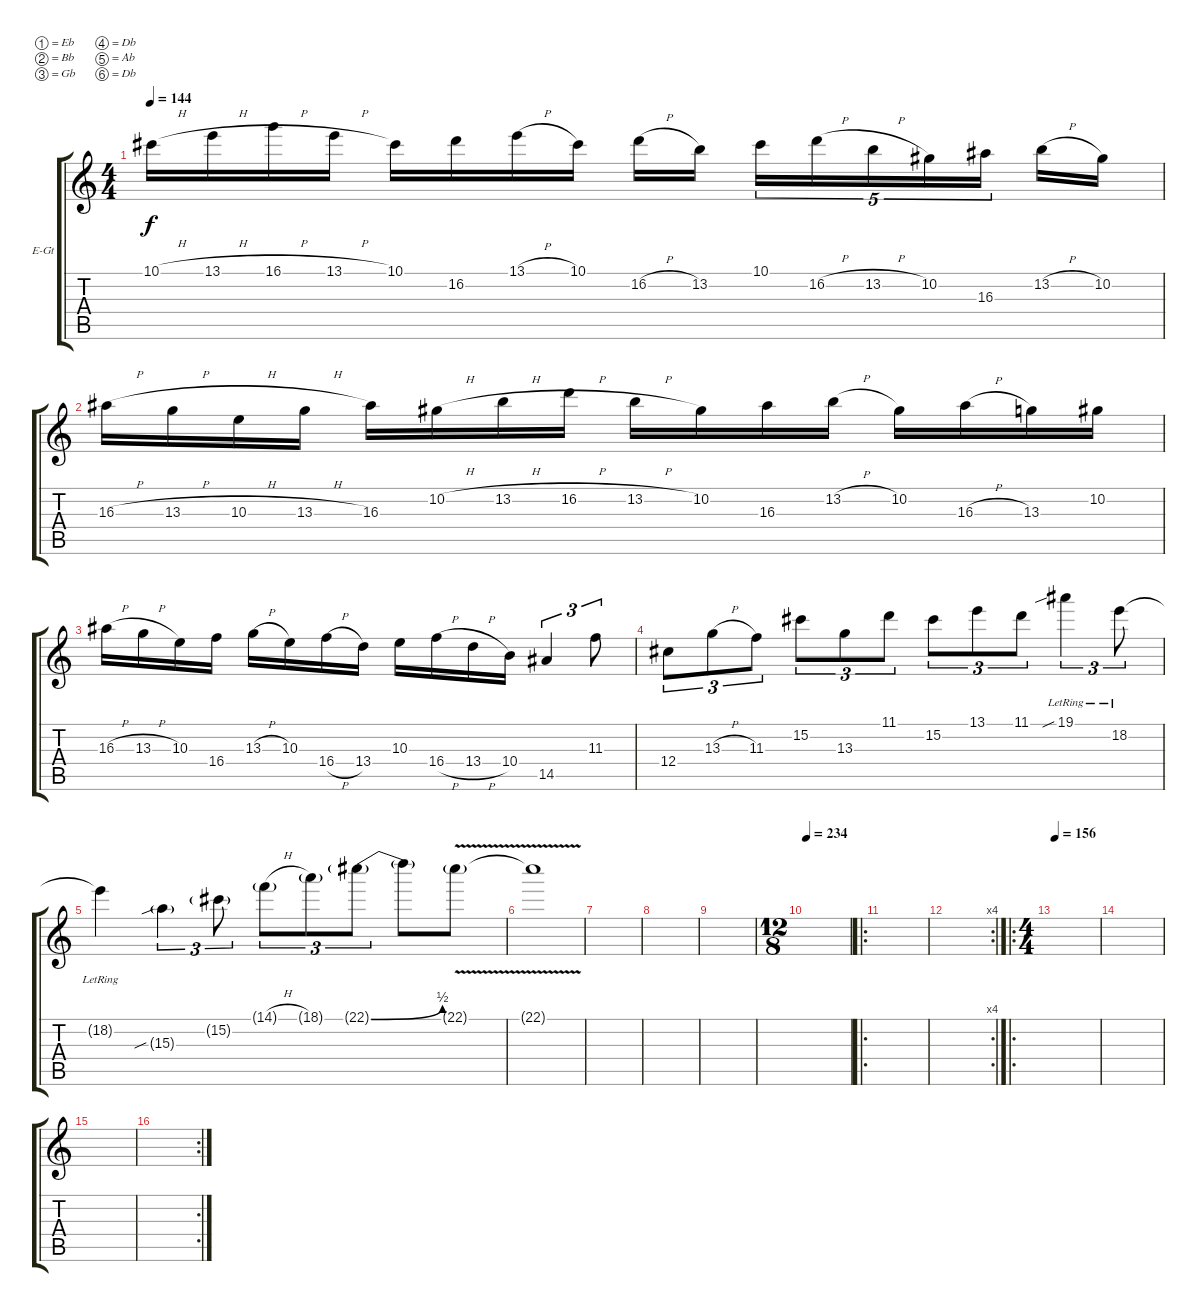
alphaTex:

\defaultSystemsLayout 4
\bracketExtendMode groupsimilarinstruments
\firstSystemTrackNameOrientation horizontal
\otherSystemsTrackNameOrientation horizontal
\track ("Daniel Mongrain" "E-Gt") {instrument distortionguitar}
\staff {score tabs}
\tuning (Eb4 Bb3 Gb3 Db3 Ab2 Db2)
\ts (4 4)
\tempo 144
\clef g2
\ks c
10.1{h}.16{dy f} 13.1{h}.16 16.1{h}.16 13.1{h}.16 10.1.16 16.2.16 13.1{h}.16 10.1.16 16.2{h}.16 13.2.16 10.1.16{tu (5 4)} 16.2{h}.16{tu (5 4)} 13.2{h}.16{tu (5 4)} 10.2.16{tu (5 4)} 16.3.16{tu (5 4)} 13.2{h}.16 10.2.16 |
16.3{h}.16 13.3{h}.16 10.3{h}.16 13.3{h}.16 16.3.16 10.2{h}.16 13.2{h}.16 16.2{h}.16 13.2{h}.16 10.2.16 16.3.16 13.2{h}.16 10.2.16 16.3{h}.16 13.3.16 10.2.16 |
16.3{h}.16 13.3{h}.16 10.3.16 16.4.16 13.3{h}.16 10.3.16 16.4{h}.16 13.4.16 10.3.16 16.4{h}.16 13.4{h}.16 10.4.16 14.5.4{tu (3 2)} 11.3.8{tu (3 2)} |
12.4.8{tu (3 2)} 13.3{h}.8{tu (3 2)} 11.3.8{tu (3 2)} 15.2.8{tu (3 2)} 13.3.8{tu (3 2)} 11.1.8{tu (3 2)} 15.2.8{tu (3 2)} 13.1.8{tu (3 2)} 11.1.8{tu (3 2)} 19.1{sib lr}.4{tu (3 2)} 18.2{lr}.8{tu (3 2)} |
18.2{lr t}.4 15.3{sib g}.4{tu (3 2)} 15.2{g}.8{tu (3 2)} 14.1{h g}.8{tu (3 2)} 18.1{g}.8{tu (3 2)} 22.1{be (bend 0 0 14.399999999999999 2) g}.8{tu (3 2)} 22.1{g t}.8 22.1{v g}.8 |
22.1{v t}.1 |
|
|
|
\ts (12 8)
\tempo 234
|
\ro
|
\rc 4
|
\ro
\ts (4 4)
\tempo 156
|
|
|
\rc 2
